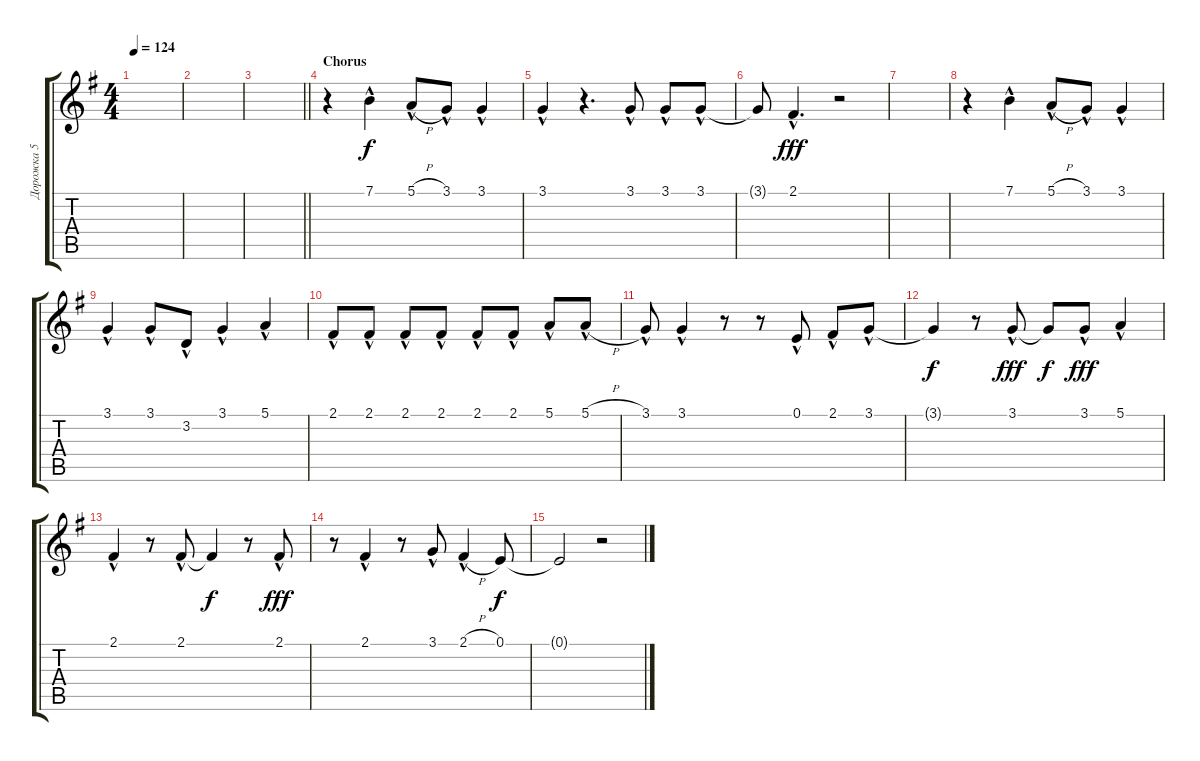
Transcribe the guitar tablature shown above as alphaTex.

\track ("Дорожка 5" "Дорожка 5") {instrument altosax}
\staff {score tabs}
\tuning (E4 B3 G3 D3 A2 E2) {hide}
\ts (4 4)
\tempo 124
\clef g2
\ks g
|
|
\barLineRight lightlight
|
\section ("" "Chorus")
r.4 7.1{hac}.4 5.1{h hac}.8 3.1{hac}.8 3.1{hac}.4 |
3.1{hac}.4 r.4{d} 3.1{hac}.8 3.1{hac}.8 3.1{hac}.8 |
3.1{t}.8{dy f} 2.1{hac}.4{d dy fff} r.2 |
|
r.4 7.1{hac}.4 5.1{h hac}.8 3.1{hac}.8 3.1{hac}.4 |
3.1{hac}.4 3.1{hac}.8 3.2{hac}.8 3.1{hac}.4 5.1{hac}.4 |
2.1{hac}.8 2.1{hac}.8 2.1{hac}.8 2.1{hac}.8 2.1{hac}.8 2.1{hac}.8 5.1{hac}.8 5.1{h hac}.8 |
3.1{hac}.8 3.1{hac}.4 r.8 r.8 0.1{hac}.8 2.1{hac}.8 3.1{hac}.8 |
3.1{t}.4{dy f} r.8 3.1{hac}.8{dy fff} 3.1{t}.8{dy f} 3.1{hac}.8{dy fff} 5.1{hac}.4 |
2.1{hac}.4 r.8 2.1{hac}.8 2.1{t}.4{dy f} r.8 2.1{hac}.8{dy fff} |
r.8 2.1{hac}.4 r.8 3.1{hac}.8 2.1{h hac}.4 0.1.8{dy f} |
0.1{t}.2 r.2
